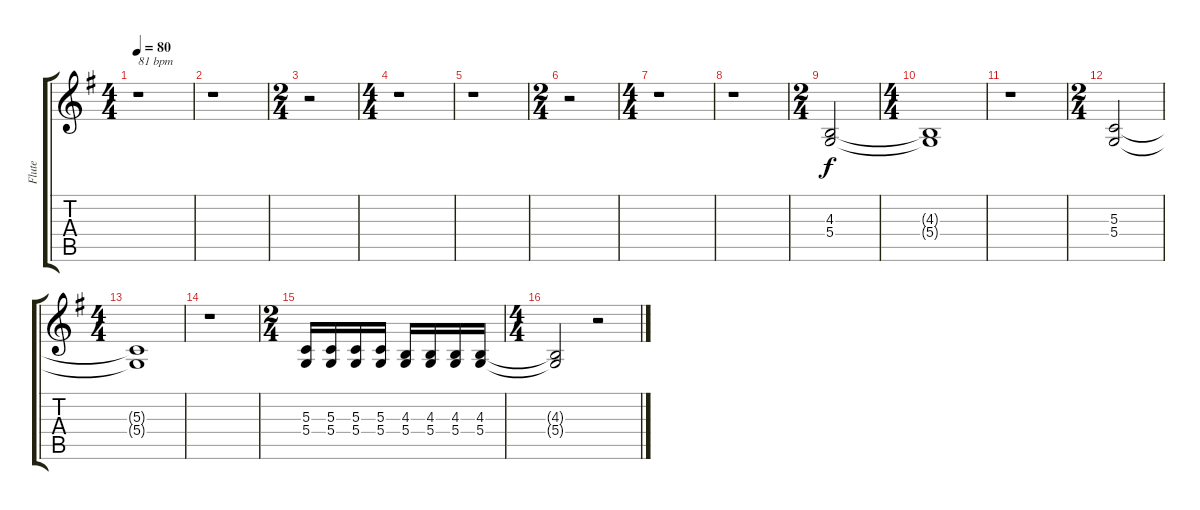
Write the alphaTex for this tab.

\track ("Flute" "Flute") {instrument flute}
\staff {score tabs}
\tuning (E4 B3 G3 D3 A2 E2) {hide}
\ts (4 4)
\tempo 80
\clef g2
\ks eminor
r.1{txt "81 bpm" dy f instrument flute} |
r.1 |
\ts (2 4)
r.2 |
\ts (4 4)
r.1 |
r.1 |
\ts (2 4)
r.2 |
\ts (4 4)
r.1 |
r.1 |
\ts (2 4)
(4.3 5.4).2{volume 0} |
\ts (4 4)
(4.3{t} 5.4{t}).1 |
r.1{volume 14} |
\ts (2 4)
(5.3 5.4).2{volume 0} |
\ts (4 4)
(5.3{t} 5.4{t}).1 |
r.1{volume 14} |
\ts (2 4)
(5.3 5.4).16 (5.3 5.4).16 (5.3 5.4).16 (5.3 5.4).16 (4.3 5.4).16 (4.3 5.4).16 (4.3 5.4).16 (4.3 5.4).16 |
\ts (4 4)
(4.3{t} 5.4{t}).2 r.2
